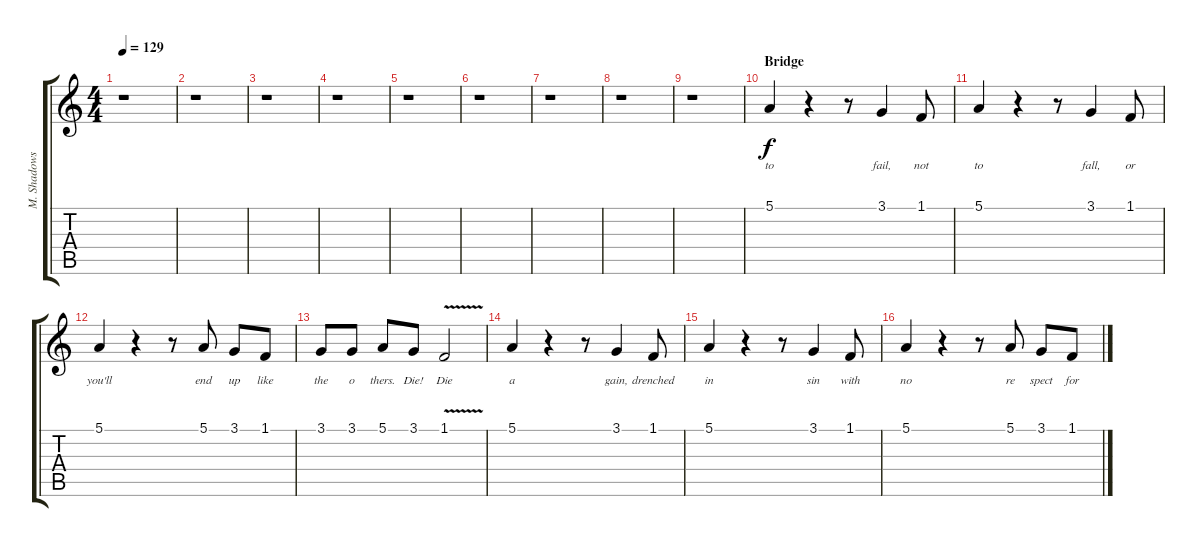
\track ("M. Shadows (Vocals)" "M. Shadows") {instrument clarinet}
\staff {score tabs}
\tuning (E4 B3 G3 D3 A2 D2) {hide}
\ts (4 4)
\tempo 129
\clef g2
\ks c
r.1{dy f} |
r.1 |
r.1 |
r.1 |
r.1 |
r.1 |
r.1 |
r.1 |
r.1 |
\section ("" "Bridge")
5.1.4{lyrics (0 "to") lyrics (1 "") lyrics (2 "") lyrics (3 "") lyrics (4 "")} r.4 r.8 3.1.4{lyrics (0 "fail,") lyrics (1 "") lyrics (2 "") lyrics (3 "") lyrics (4 "")} 1.1.8{lyrics (0 "not") lyrics (1 "") lyrics (2 "") lyrics (3 "") lyrics (4 "")} |
5.1.4{lyrics (0 "to") lyrics (1 "") lyrics (2 "") lyrics (3 "") lyrics (4 "")} r.4 r.8 3.1.4{lyrics (0 "fall,") lyrics (1 "") lyrics (2 "") lyrics (3 "") lyrics (4 "")} 1.1.8{lyrics (0 "or") lyrics (1 "") lyrics (2 "") lyrics (3 "") lyrics (4 "")} |
5.1.4{lyrics (0 "you'll") lyrics (1 "") lyrics (2 "") lyrics (3 "") lyrics (4 "")} r.4 r.8 5.1.8{lyrics (0 "end") lyrics (1 "") lyrics (2 "") lyrics (3 "") lyrics (4 "")} 3.1.8{lyrics (0 "up") lyrics (1 "") lyrics (2 "") lyrics (3 "") lyrics (4 "")} 1.1.8{lyrics (0 "like") lyrics (1 "") lyrics (2 "") lyrics (3 "") lyrics (4 "")} |
3.1.8{lyrics (0 "the") lyrics (1 "") lyrics (2 "") lyrics (3 "") lyrics (4 "")} 3.1.8{lyrics (0 "o") lyrics (1 "") lyrics (2 "") lyrics (3 "") lyrics (4 "")} 5.1.8{lyrics (0 "thers.") lyrics (1 "") lyrics (2 "") lyrics (3 "") lyrics (4 "")} 3.1.8{lyrics (0 "Die!") lyrics (1 "") lyrics (2 "") lyrics (3 "") lyrics (4 "")} 1.1{v}.2{lyrics (0 "Die") lyrics (1 "") lyrics (2 "") lyrics (3 "") lyrics (4 "")} |
5.1.4{lyrics (0 "a") lyrics (1 "") lyrics (2 "") lyrics (3 "") lyrics (4 "")} r.4 r.8 3.1.4{lyrics (0 "gain,") lyrics (1 "") lyrics (2 "") lyrics (3 "") lyrics (4 "")} 1.1.8{lyrics (0 "drenched") lyrics (1 "") lyrics (2 "") lyrics (3 "") lyrics (4 "")} |
5.1.4{lyrics (0 "in") lyrics (1 "") lyrics (2 "") lyrics (3 "") lyrics (4 "")} r.4 r.8 3.1.4{lyrics (0 "sin") lyrics (1 "") lyrics (2 "") lyrics (3 "") lyrics (4 "")} 1.1.8{lyrics (0 "with") lyrics (1 "") lyrics (2 "") lyrics (3 "") lyrics (4 "")} |
5.1.4{lyrics (0 "no") lyrics (1 "") lyrics (2 "") lyrics (3 "") lyrics (4 "")} r.4 r.8 5.1.8{lyrics (0 "re") lyrics (1 "") lyrics (2 "") lyrics (3 "") lyrics (4 "")} 3.1.8{lyrics (0 "spect") lyrics (1 "") lyrics (2 "") lyrics (3 "") lyrics (4 "")} 1.1.8{lyrics (0 "for") lyrics (1 "") lyrics (2 "") lyrics (3 "") lyrics (4 "")}
